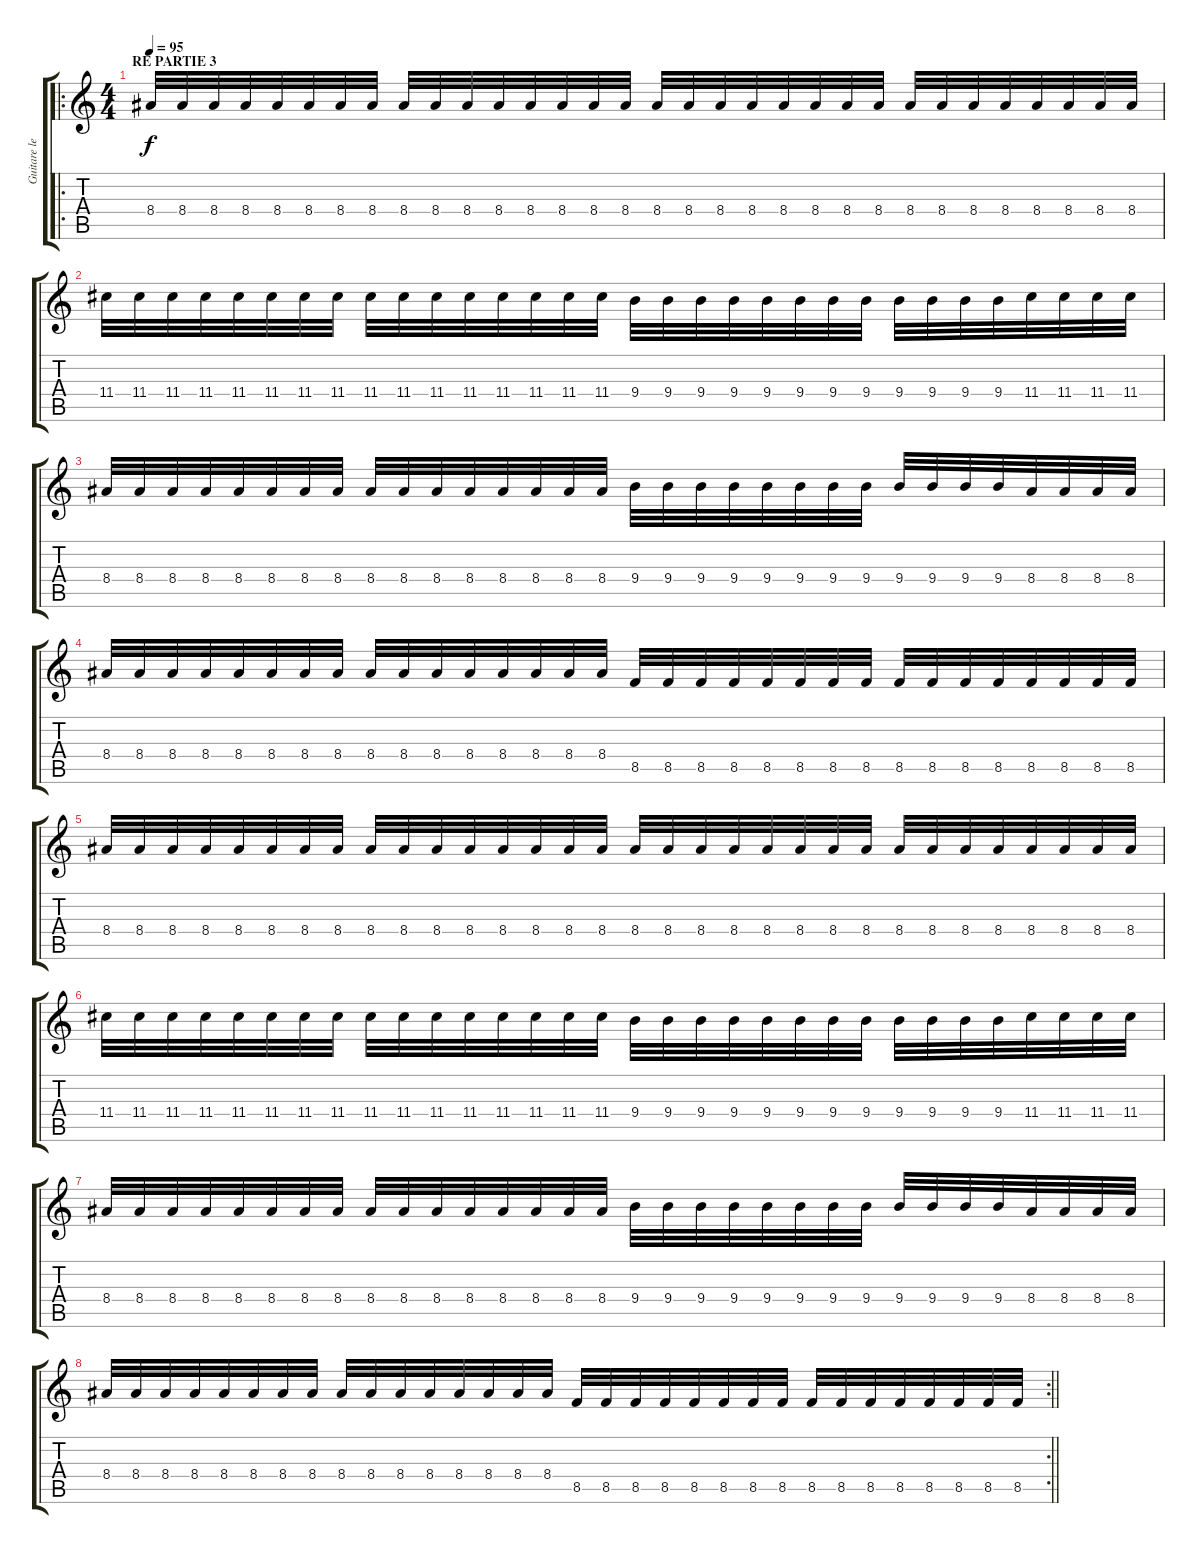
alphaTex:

\track ("Guitare lead" "Guitare le") {instrument overdrivenguitar}
\staff {score tabs}
\tuning (E4 B3 G3 D3 A2 E2) {hide}
\ro
\ts (4 4)
\section ("" "RE PARTIE 3")
\tempo 95
\clef g2
\ks c
8.4.32{dy f} 8.4.32 8.4.32 8.4.32 8.4.32 8.4.32 8.4.32 8.4.32 8.4.32 8.4.32 8.4.32 8.4.32 8.4.32 8.4.32 8.4.32 8.4.32 8.4.32 8.4.32 8.4.32 8.4.32 8.4.32 8.4.32 8.4.32 8.4.32 8.4.32 8.4.32 8.4.32 8.4.32 8.4.32 8.4.32 8.4.32 8.4.32 |
11.4.32 11.4.32 11.4.32 11.4.32 11.4.32 11.4.32 11.4.32 11.4.32 11.4.32 11.4.32 11.4.32 11.4.32 11.4.32 11.4.32 11.4.32 11.4.32 9.4.32 9.4.32 9.4.32 9.4.32 9.4.32 9.4.32 9.4.32 9.4.32 9.4.32 9.4.32 9.4.32 9.4.32 11.4.32 11.4.32 11.4.32 11.4.32 |
8.4.32 8.4.32 8.4.32 8.4.32 8.4.32 8.4.32 8.4.32 8.4.32 8.4.32 8.4.32 8.4.32 8.4.32 8.4.32 8.4.32 8.4.32 8.4.32 9.4.32 9.4.32 9.4.32 9.4.32 9.4.32 9.4.32 9.4.32 9.4.32 9.4.32 9.4.32 9.4.32 9.4.32 8.4.32 8.4.32 8.4.32 8.4.32 |
8.4.32 8.4.32 8.4.32 8.4.32 8.4.32 8.4.32 8.4.32 8.4.32 8.4.32 8.4.32 8.4.32 8.4.32 8.4.32 8.4.32 8.4.32 8.4.32 8.5.32 8.5.32 8.5.32 8.5.32 8.5.32 8.5.32 8.5.32 8.5.32 8.5.32 8.5.32 8.5.32 8.5.32 8.5.32 8.5.32 8.5.32 8.5.32 |
8.4.32 8.4.32 8.4.32 8.4.32 8.4.32 8.4.32 8.4.32 8.4.32 8.4.32 8.4.32 8.4.32 8.4.32 8.4.32 8.4.32 8.4.32 8.4.32 8.4.32 8.4.32 8.4.32 8.4.32 8.4.32 8.4.32 8.4.32 8.4.32 8.4.32 8.4.32 8.4.32 8.4.32 8.4.32 8.4.32 8.4.32 8.4.32 |
11.4.32 11.4.32 11.4.32 11.4.32 11.4.32 11.4.32 11.4.32 11.4.32 11.4.32 11.4.32 11.4.32 11.4.32 11.4.32 11.4.32 11.4.32 11.4.32 9.4.32 9.4.32 9.4.32 9.4.32 9.4.32 9.4.32 9.4.32 9.4.32 9.4.32 9.4.32 9.4.32 9.4.32 11.4.32 11.4.32 11.4.32 11.4.32 |
8.4.32 8.4.32 8.4.32 8.4.32 8.4.32 8.4.32 8.4.32 8.4.32 8.4.32 8.4.32 8.4.32 8.4.32 8.4.32 8.4.32 8.4.32 8.4.32 9.4.32 9.4.32 9.4.32 9.4.32 9.4.32 9.4.32 9.4.32 9.4.32 9.4.32 9.4.32 9.4.32 9.4.32 8.4.32 8.4.32 8.4.32 8.4.32 |
\rc 2
\barLineRight lightlight
8.4.32 8.4.32 8.4.32 8.4.32 8.4.32 8.4.32 8.4.32 8.4.32 8.4.32 8.4.32 8.4.32 8.4.32 8.4.32 8.4.32 8.4.32 8.4.32 8.5.32 8.5.32 8.5.32 8.5.32 8.5.32 8.5.32 8.5.32 8.5.32 8.5.32 8.5.32 8.5.32 8.5.32 8.5.32 8.5.32 8.5.32 8.5.32
